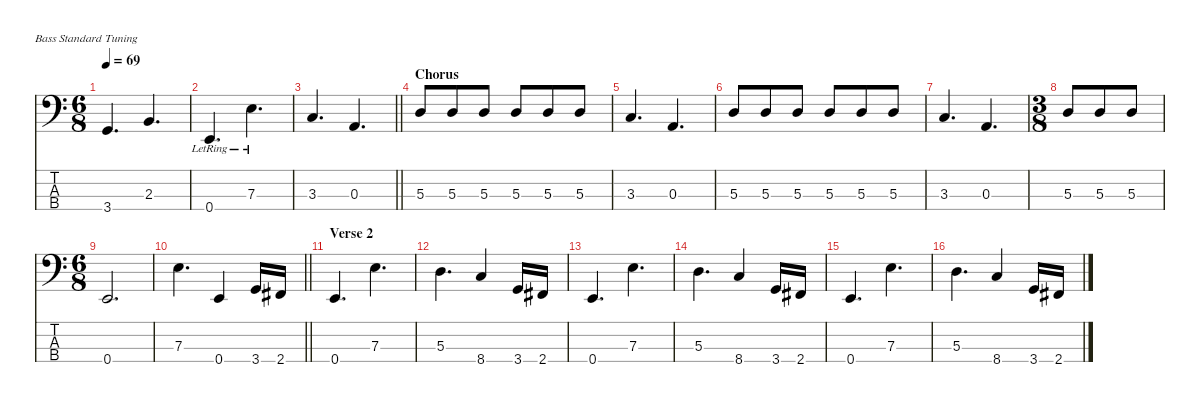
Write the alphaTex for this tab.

\defaultSystemsLayout 4
\hideDynamics
\bracketExtendMode nobrackets
\singleTrackTrackNamePolicy hidden
\multiTrackTrackNamePolicy hidden
\otherSystemsTrackNameOrientation horizontal
\track ("Bass" "el.bs.") {instrument electricbasspick}
\staff {score tabs}
\tuning (G2 D2 A1 E1)
\ts (6 8)
\tempo 69
\clef f4
\ks c
3.4.4{d dy f beam Up} 2.3.4{d beam Up} |
0.4{lr}.4{d beam Up} 7.3{lr}.4{d beam Down} |
\barLineRight lightlight
3.3.4{d beam Up} 0.3.4{d beam Up} |
\section ("" "Chorus")
5.3.8{beam Up} 5.3.8{beam Up} 5.3.8{beam Up} 5.3.8{beam Up} 5.3.8{beam Up} 5.3.8{beam Up} |
3.3.4{d beam Up} 0.3.4{d beam Up} |
5.3.8{beam Up} 5.3.8{beam Up} 5.3.8{beam Up} 5.3.8{beam Up} 5.3.8{beam Up} 5.3.8{beam Up} |
3.3.4{d beam Up} 0.3.4{d beam Up} |
\ts (3 8)
\beaming (8 3)
5.3.8{beam Up} 5.3.8{beam Up} 5.3.8{beam Up} |
\ts (6 8)
\beaming (8 3 3)
0.4.2{d beam Up} |
\barLineRight lightlight
7.3.4{d beam Down} 0.4.4{beam Up} 3.4.16{beam Up} 2.4{acc #}.16{beam Up} |
\section ("" "Verse 2")
0.4.4{d beam Up} 7.3.4{d beam Down} |
5.3.4{d beam Down} 8.4.4{beam Up} 3.4.16{beam Up} 2.4{acc #}.16{beam Up} |
0.4.4{d beam Up} 7.3.4{d beam Down} |
5.3.4{d beam Down} 8.4.4{beam Up} 3.4.16{beam Up} 2.4{acc #}.16{beam Up} |
0.4.4{d beam Up} 7.3.4{d beam Down} |
5.3.4{d beam Down} 8.4.4{beam Up} 3.4.16{beam Up} 2.4{acc #}.16{beam Up}
